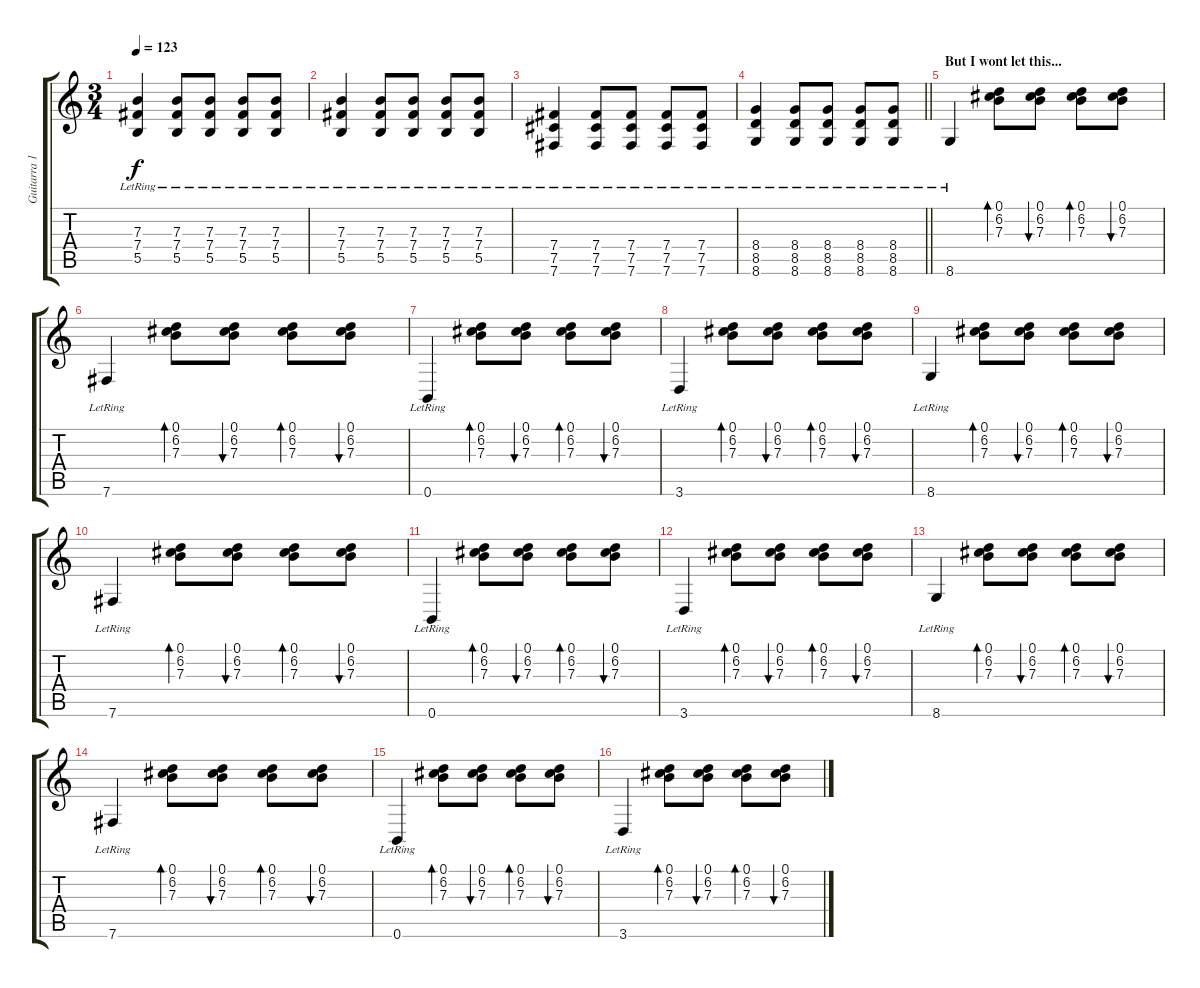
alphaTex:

\track ("Guitarra 1" "Guitarra 1") {instrument acousticguitarnylon}
\staff {score tabs}
\tuning (Db4 Ab3 E3 B2 Gb2 B1) {hide}
\ts (3 4)
\tempo 123
\clef g2
\ks c
(7.3{lr} 7.4{lr} 5.5{lr}).4{dy f} (7.3{lr} 7.4{lr} 5.5{lr}).8 (7.3{lr} 7.4{lr} 5.5{lr}).8 (7.3{lr} 7.4{lr} 5.5{lr}).8 (7.3{lr} 7.4{lr} 5.5{lr}).8 |
(7.3{lr} 7.4{lr} 5.5{lr}).4 (7.3{lr} 7.4{lr} 5.5{lr}).8 (7.3{lr} 7.4{lr} 5.5{lr}).8 (7.3{lr} 7.4{lr} 5.5{lr}).8 (7.3{lr} 7.4{lr} 5.5{lr}).8 |
(7.4{lr} 7.5{lr} 7.6{lr}).4 (7.4{lr} 7.5{lr} 7.6{lr}).8 (7.4{lr} 7.5{lr} 7.6{lr}).8 (7.4{lr} 7.5{lr} 7.6{lr}).8 (7.4{lr} 7.5{lr} 7.6{lr}).8 |
\barLineRight lightlight
(8.4{lr} 8.5{lr} 8.6{lr}).4 (8.4{lr} 8.5{lr} 8.6{lr}).8 (8.4{lr} 8.5{lr} 8.6{lr}).8 (8.4{lr} 8.5{lr} 8.6{lr}).8 (8.4{lr} 8.5{lr} 8.6{lr}).8 |
\section ("" "But I wont let this...")
8.6{lr}.4 (0.1 6.2 7.3).8{bd 60} (0.1 6.2 7.3).8{bu 60} (0.1 6.2 7.3).8{bd 60} (0.1 6.2 7.3).8{bu 60} |
7.6{lr}.4 (0.1 6.2 7.3).8{bd 60} (0.1 6.2 7.3).8{bu 60} (0.1 6.2 7.3).8{bd 60} (0.1 6.2 7.3).8{bu 60} |
0.6{lr}.4 (0.1 6.2 7.3).8{bd 60} (0.1 6.2 7.3).8{bu 60} (0.1 6.2 7.3).8{bd 60} (0.1 6.2 7.3).8{bu 60} |
3.6{lr}.4 (0.1 6.2 7.3).8{bd 60} (0.1 6.2 7.3).8{bu 60} (0.1 6.2 7.3).8{bd 60} (0.1 6.2 7.3).8{bu 60} |
8.6{lr}.4 (0.1 6.2 7.3).8{bd 60} (0.1 6.2 7.3).8{bu 60} (0.1 6.2 7.3).8{bd 60} (0.1 6.2 7.3).8{bu 60} |
7.6{lr}.4 (0.1 6.2 7.3).8{bd 60} (0.1 6.2 7.3).8{bu 60} (0.1 6.2 7.3).8{bd 60} (0.1 6.2 7.3).8{bu 60} |
0.6{lr}.4 (0.1 6.2 7.3).8{bd 60} (0.1 6.2 7.3).8{bu 60} (0.1 6.2 7.3).8{bd 60} (0.1 6.2 7.3).8{bu 60} |
3.6{lr}.4 (0.1 6.2 7.3).8{bd 60} (0.1 6.2 7.3).8{bu 60} (0.1 6.2 7.3).8{bd 60} (0.1 6.2 7.3).8{bu 60} |
8.6{lr}.4 (0.1 6.2 7.3).8{bd 60} (0.1 6.2 7.3).8{bu 60} (0.1 6.2 7.3).8{bd 60} (0.1 6.2 7.3).8{bu 60} |
7.6{lr}.4 (0.1 6.2 7.3).8{bd 60} (0.1 6.2 7.3).8{bu 60} (0.1 6.2 7.3).8{bd 60} (0.1 6.2 7.3).8{bu 60} |
0.6{lr}.4 (0.1 6.2 7.3).8{bd 60} (0.1 6.2 7.3).8{bu 60} (0.1 6.2 7.3).8{bd 60} (0.1 6.2 7.3).8{bu 60} |
3.6{lr}.4 (0.1 6.2 7.3).8{bd 60} (0.1 6.2 7.3).8{bu 60} (0.1 6.2 7.3).8{bd 60} (0.1 6.2 7.3).8{bu 60}
